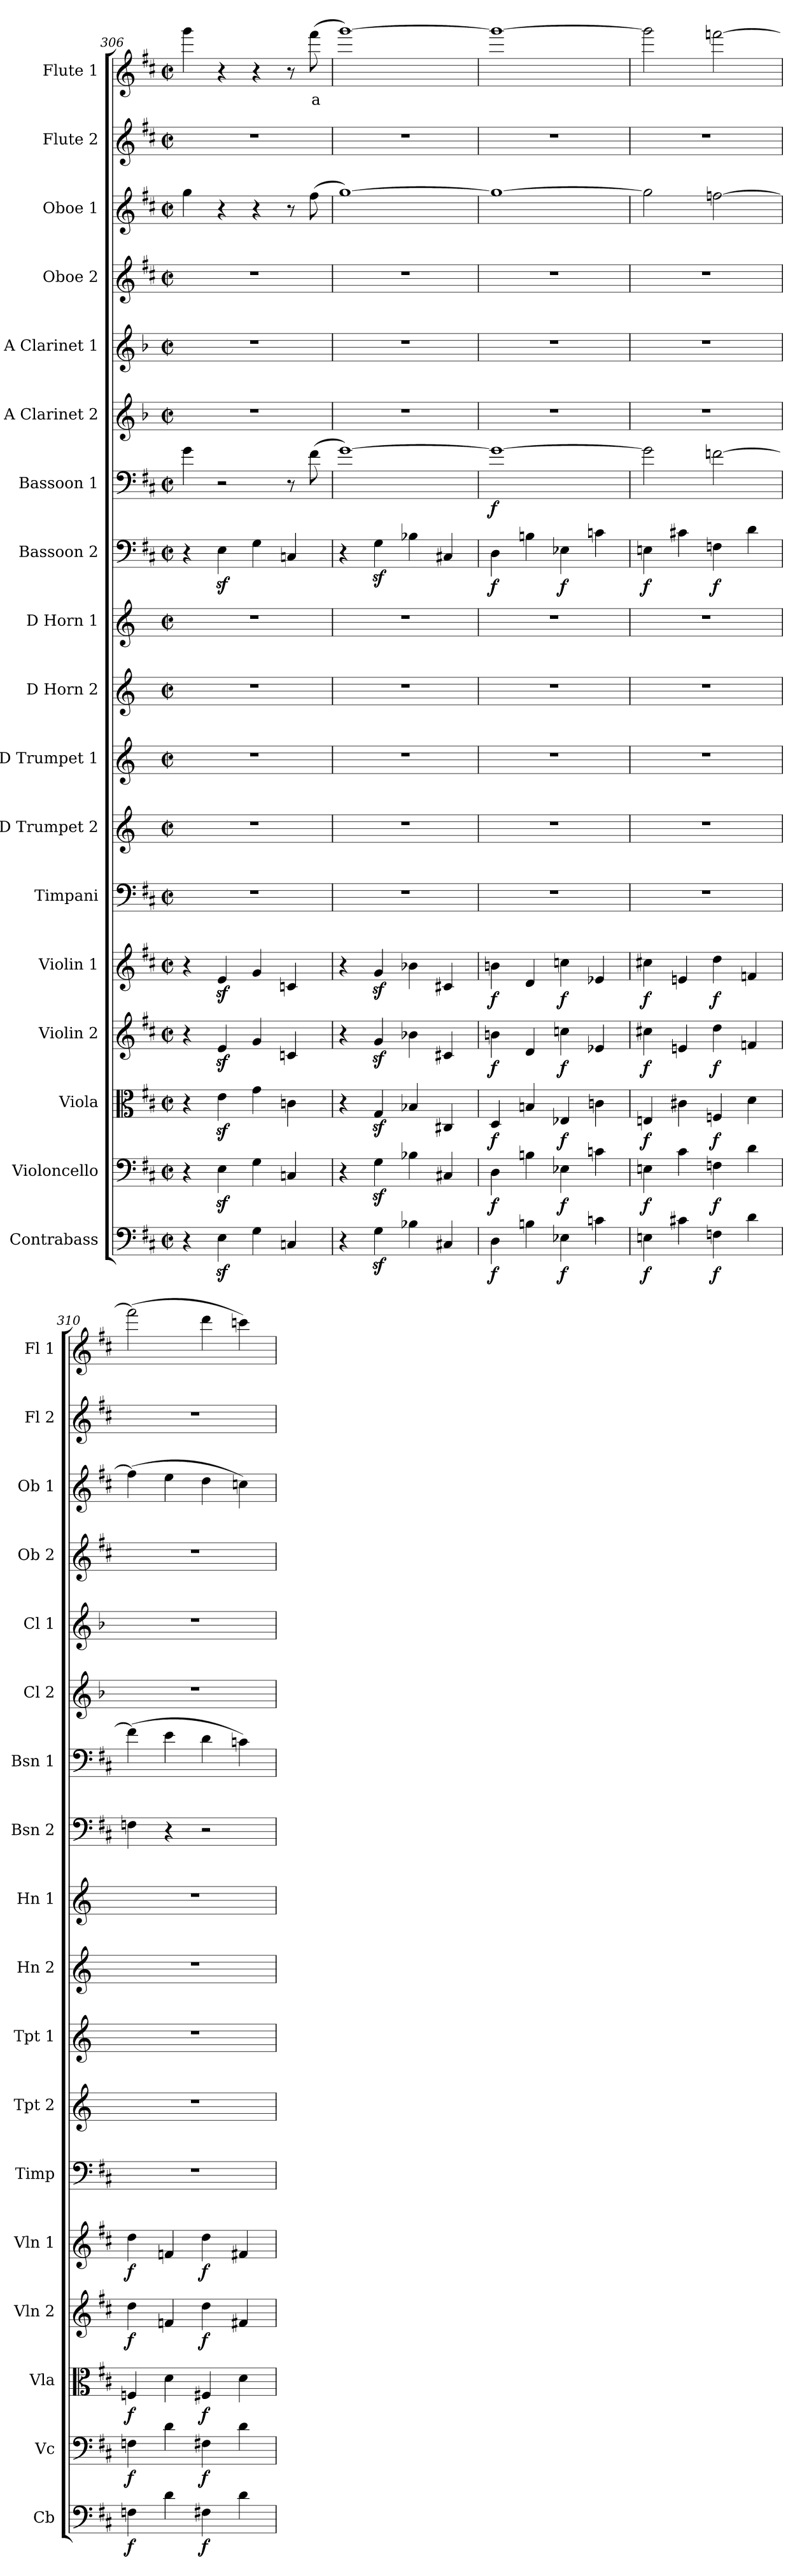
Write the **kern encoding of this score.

**kern	**dynam	**kern	**dynam	**kern	**dynam	**kern	**dynam	**kern	**dynam	**kern	**kern	**kern	**kern	**kern	**kern	**dynam	**kern	**dynam	**kern	**kern	**kern	**kern	**kern	**kern	**text
*part18	*part18	*part17	*part17	*part16	*part16	*part15	*part15	*part14	*part14	*part13	*part12	*part11	*part10	*part9	*part8	*part8	*part7	*part7	*part6	*part5	*part4	*part3	*part2	*part1	*part1
*staff18	*staff18	*staff17	*staff17	*staff16	*staff16	*staff15	*staff15	*staff14	*staff14	*staff13	*staff12	*staff11	*staff10	*staff9	*staff8	*staff8	*staff7	*staff7	*staff6	*staff5	*staff4	*staff3	*staff2	*staff1	*staff1
*I"Contrabass	*	*I"Violoncello	*	*I"Viola	*	*I"Violin 2	*	*I"Violin 1	*	*I"Timpani	*I"D Trumpet 2	*I"D Trumpet 1	*I"D Horn 2	*I"D Horn 1	*I"Bassoon 2	*	*I"Bassoon 1	*	*I"A Clarinet 2	*I"A Clarinet 1	*I"Oboe 2	*I"Oboe 1	*I"Flute 2	*I"Flute 1	*
*I'Cb	*	*I'Vc	*	*I'Vla	*	*I'Vln 2	*	*I'Vln 1	*	*I'Timp	*I'Tpt 2	*I'Tpt 1	*I'Hn 2	*I'Hn 1	*I'Bsn 2	*	*I'Bsn 1	*	*I'Cl 2	*I'Cl 1	*I'Ob 2	*I'Ob 1	*I'Fl 2	*I'Fl 1	*
*clefF4	*	*clefF4	*	*clefC3	*	*clefG2	*	*clefG2	*	*clefF4	*clefG2	*clefG2	*clefG2	*clefG2	*clefF4	*	*clefF4	*	*clefG2	*clefG2	*clefG2	*clefG2	*clefG2	*clefG2	*
*ITrd7c12	*	*	*	*	*	*	*	*	*	*	*ITrd-1c-2	*ITrd-1c-2	*ITrd6c10	*ITrd6c10	*	*	*	*	*ITrd2c3	*ITrd2c3	*	*	*	*	*
*k[f#c#]	*	*k[f#c#]	*	*k[f#c#]	*	*k[f#c#]	*	*k[f#c#]	*	*k[f#c#]	*k[f#c#]	*k[f#c#]	*k[f#c#]	*k[f#c#]	*k[f#c#]	*	*k[f#c#]	*	*k[f#c#]	*k[f#c#]	*k[f#c#]	*k[f#c#]	*k[f#c#]	*k[f#c#]	*
*M2/2	*	*M2/2	*	*M2/2	*	*M2/2	*	*M2/2	*	*M2/2	*M2/2	*M2/2	*M2/2	*M2/2	*M2/2	*	*M2/2	*	*M2/2	*M2/2	*M2/2	*M2/2	*M2/2	*M2/2	*
*met(c|)	*	*met(c|)	*	*met(c|)	*	*met(c|)	*	*met(c|)	*	*met(c|)	*met(c|)	*met(c|)	*met(c|)	*met(c|)	*met(c|)	*	*met(c|)	*	*met(c|)	*met(c|)	*met(c|)	*met(c|)	*met(c|)	*met(c|)	*
=306	=306	=306	=306	=306	=306	=306	=306	=306	=306	=306	=306	=306	=306	=306	=306	=306	=306	=306	=306	=306	=306	=306	=306	=306	=306
4r	.	4r	.	4r	.	4r	.	4r	.	1r	1r	1r	1r	1r	4r	.	4g\	.	1r	1r	1r	4gg\	1r	4ggg\	.
4EEz<\	.	4Ez<\	.	4ez<\	.	4ez</	.	4ez</	.	.	.	.	.	.	4Ez<\	.	2r	.	.	.	.	4r	.	4r	.
4GG\	.	4G\	.	4g\	.	4g/	.	4g/	.	.	.	.	.	.	4G\	.	.	.	.	.	.	4r	.	4r	.
4CCn/	.	4Cn/	.	4cn\	.	4cn/	.	4cn/	.	.	.	.	.	.	4Cn/	.	8r	.	.	.	.	8r	.	8r	.
!	!	!	!	!	!	!	!	!	!	!	!	!	!	!	!	!	!	!	!	!	!	!	!	!	!LO:LY:b:color=#FF0000
.	.	.	.	.	.	.	.	.	.	.	.	.	.	.	.	.	(8f#\	.	.	.	.	(8ff#\	.	(8fff#\	a
!!LO:PB:g=z
=307	=307	=307	=307	=307	=307	=307	=307	=307	=307	=307	=307	=307	=307	=307	=307	=307	=307	=307	=307	=307	=307	=307	=307	=307	=307
4r	.	4r	.	4r	.	4r	.	4r	.	1r	1r	1r	1r	1r	4r	.	[1g)	.	1r	1r	1r	[1gg)	1r	[1ggg)	.
4GGz<\	.	4Gz<\	.	4Gz</	.	4gz</	.	4gz</	.	.	.	.	.	.	4Gz<\	.	.	.	.	.	.	.	.	.	.
4BB-X\	.	4B-X\	.	4B-X/	.	4b-X\	.	4b-X\	.	.	.	.	.	.	4B-X\	.	.	.	.	.	.	.	.	.	.
4CC#X/	.	4C#X/	.	4C#X/	.	4c#X/	.	4c#X/	.	.	.	.	.	.	4C#X/	.	.	.	.	.	.	.	.	.	.
=308	=308	=308	=308	=308	=308	=308	=308	=308	=308	=308	=308	=308	=308	=308	=308	=308	=308	=308	=308	=308	=308	=308	=308	=308	=308
!	!LO:DY:b	!	!LO:DY:b	!	!LO:DY:b	!	!LO:DY:b	!	!LO:DY:b	!	!	!	!	!	!	!LO:DY:b	!	!LO:DY:b	!	!	!	!	!	!	!
4DD\	f	4D\	f	4D/	f	4bn\	f	4bn\	f	1r	1r	1r	1r	1r	4D\	f	1g_	f	1r	1r	1r	1gg_	1r	1ggg_	.
4BBn\	.	4Bn\	.	4Bn/	.	4d/	.	4d/	.	.	.	.	.	.	4Bn\	.	.	.	.	.	.	.	.	.	.
!	!LO:DY:b	!	!LO:DY:b	!	!LO:DY:b	!	!LO:DY:b	!	!LO:DY:b	!	!	!	!	!	!	!LO:DY:b	!	!	!	!	!	!	!	!	!
4EE-X\	f	4E-X\	f	4E-X/	f	4ccn\	f	4ccn\	f	.	.	.	.	.	4E-X\	f	.	.	.	.	.	.	.	.	.
4Cn\	.	4cn\	.	4cn\	.	4e-X/	.	4e-X/	.	.	.	.	.	.	4cn\	.	.	.	.	.	.	.	.	.	.
=309	=309	=309	=309	=309	=309	=309	=309	=309	=309	=309	=309	=309	=309	=309	=309	=309	=309	=309	=309	=309	=309	=309	=309	=309	=309
!	!LO:DY:b	!	!LO:DY:b	!	!LO:DY:b	!	!LO:DY:b	!	!LO:DY:b	!	!	!	!	!	!	!LO:DY:b	!	!	!	!	!	!	!	!	!
4EEn\	f	4En\	f	4En/	f	4cc#X\	f	4cc#X\	f	1r	1r	1r	1r	1r	4En\	f	2g\]	.	1r	1r	1r	2gg\]	1r	2ggg\]	.
4C#X\	.	4c#\	.	4c#X\	.	4en/	.	4en/	.	.	.	.	.	.	4c#X\	.	.	.	.	.	.	.	.	.	.
!	!LO:DY:b	!	!LO:DY:b	!	!LO:DY:b	!	!LO:DY:b	!	!LO:DY:b	!	!	!	!	!	!	!LO:DY:b	!	!	!	!	!	!	!	!	!
4FFn\	f	4Fn\	f	4Fn/	f	4dd\	f	4dd\	f	.	.	.	.	.	4Fn\	f	[2fn\	.	.	.	.	[2ffn\	.	[2fffn\	.
4D\	.	4d\	.	4d\	.	4fn/	.	4fn/	.	.	.	.	.	.	4d\	.	.	.	.	.	.	.	.	.	.
=310	=310	=310	=310	=310	=310	=310	=310	=310	=310	=310	=310	=310	=310	=310	=310	=310	=310	=310	=310	=310	=310	=310	=310	=310	=310
!	!LO:DY:b	!	!LO:DY:b	!	!LO:DY:b	!	!LO:DY:b	!	!LO:DY:b	!	!	!	!	!	!	!	!	!	!	!	!	!	!	!	!
4FFn\	f	4Fn\	f	4Fn/	f	4dd\	f	4dd\	f	1r	1r	1r	1r	1r	4Fn\	.	(4f\]	.	1r	1r	1r	(4ff\]	1r	(2fff\]	.
4D\	.	4d\	.	4d\	.	4fn/	.	4fn/	.	.	.	.	.	.	4r	.	4e\	.	.	.	.	4ee\	.	.	.
!	!LO:DY:b	!	!LO:DY:b	!	!LO:DY:b	!	!LO:DY:b	!	!LO:DY:b	!	!	!	!	!	!	!	!	!	!	!	!	!	!	!	!
4FF#X\	f	4F#X\	f	4F#X/	f	4dd\	f	4dd\	f	.	.	.	.	.	2r	.	4d\	.	.	.	.	4dd\	.	4ddd\	.
4D\	.	4d\	.	4d\	.	4f#X/	.	4f#X/	.	.	.	.	.	.	.	.	4cn\)	.	.	.	.	4ccn\)	.	4cccn\)	.
=	=	=	=	=	=	=	=	=	=	=	=	=	=	=	=	=	=	=	=	=	=	=	=	=	=
*-	*-	*-	*-	*-	*-	*-	*-	*-	*-	*-	*-	*-	*-	*-	*-	*-	*-	*-	*-	*-	*-	*-	*-	*-	*-
